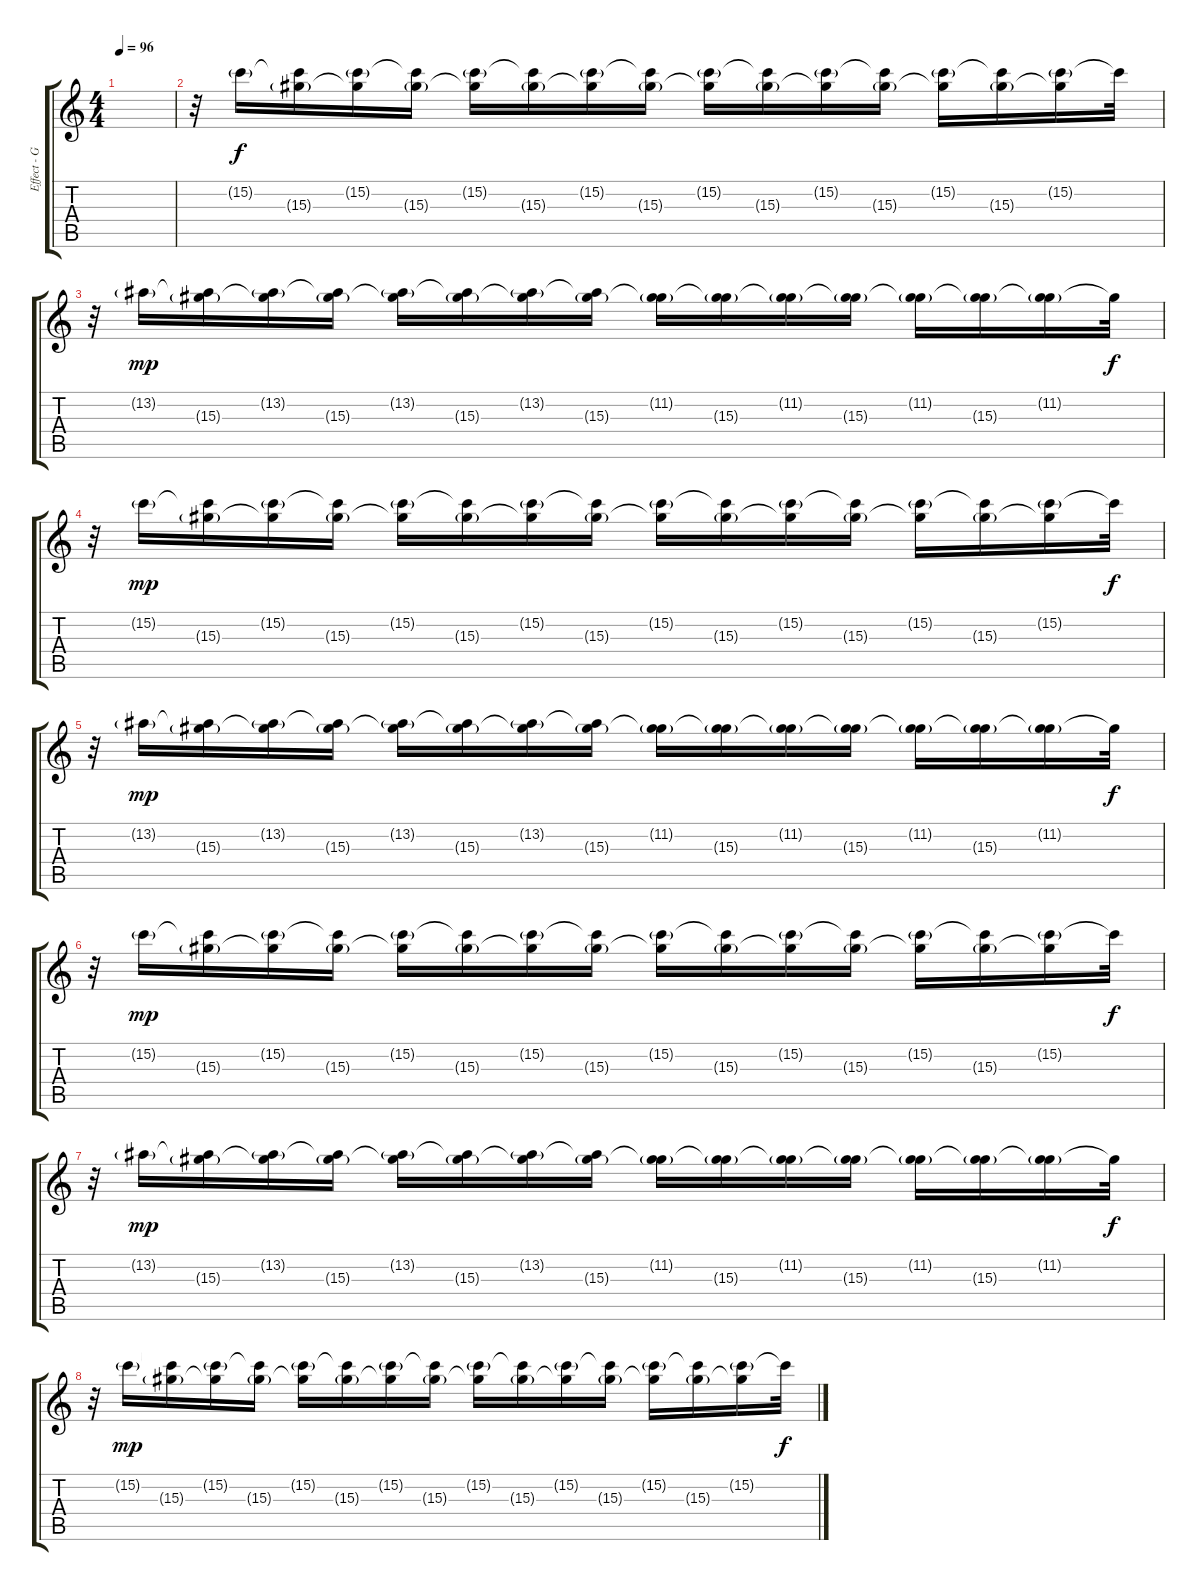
\track ("Effect - Guitar 2" "Effect - G") {instrument acousticguitarnylon}
\staff {score tabs}
\tuning (D4 A3 F3 C3 G2 C2) {hide}
\ts (4 4)
\tempo 96
\clef g2
\ks c
|
r.32{volume 3} 15.2{g}.16 (15.2{t} 15.3{g}).16 (15.2{g} 15.3{t}).16 (15.2{t} 15.3{g}).16 (15.2{g} 15.3{t}).16 (15.2{t} 15.3{g}).16 (15.2{g} 15.3{t}).16 (15.2{t} 15.3{g}).16{volume 4} (15.2{g} 15.3{t}).16 (15.2{t} 15.3{g}).16 (15.2{g} 15.3{t}).16 (15.2{t} 15.3{g}).16 (15.2{g} 15.3{t}).16 (15.2{t} 15.3{g}).16 (15.2{g} 15.3{t}).16 15.2{t}.32{dy f} |
r.32 13.2{g}.16{dy mp volume 6} (13.2{t} 15.3{g}).16 (13.2{g} 15.3{t}).16 (13.2{t} 15.3{g}).16 (13.2{g} 15.3{t}).16 (13.2{t} 15.3{g}).16 (13.2{g} 15.3{t}).16 (13.2{t} 15.3{g}).16{volume 7} (11.2{g} 15.3{t}).16 (11.2{t} 15.3{g}).16 (11.2{g} 15.3{t}).16 (11.2{t} 15.3{g}).16 (11.2{g} 15.3{t}).16 (11.2{t} 15.3{g}).16 (11.2{g} 15.3{t}).16 11.2{t}.32{dy f} |
r.32 15.2{g}.16{dy mp volume 8} (15.2{t} 15.3{g}).16 (15.2{g} 15.3{t}).16 (15.2{t} 15.3{g}).16 (15.2{g} 15.3{t}).16 (15.2{t} 15.3{g}).16 (15.2{g} 15.3{t}).16 (15.2{t} 15.3{g}).16{volume 9} (15.2{g} 15.3{t}).16 (15.2{t} 15.3{g}).16 (15.2{g} 15.3{t}).16 (15.2{t} 15.3{g}).16 (15.2{g} 15.3{t}).16 (15.2{t} 15.3{g}).16 (15.2{g} 15.3{t}).16 15.2{t}.32{dy f} |
r.32 13.2{g}.16{dy mp volume 10} (13.2{t} 15.3{g}).16 (13.2{g} 15.3{t}).16 (13.2{t} 15.3{g}).16 (13.2{g} 15.3{t}).16 (13.2{t} 15.3{g}).16 (13.2{g} 15.3{t}).16 (13.2{t} 15.3{g}).16{volume 11} (11.2{g} 15.3{t}).16 (11.2{t} 15.3{g}).16 (11.2{g} 15.3{t}).16 (11.2{t} 15.3{g}).16 (11.2{g} 15.3{t}).16 (11.2{t} 15.3{g}).16 (11.2{g} 15.3{t}).16 11.2{t}.32{dy f} |
r.32 15.2{g}.16{dy mp} (15.2{t} 15.3{g}).16 (15.2{g} 15.3{t}).16 (15.2{t} 15.3{g}).16 (15.2{g} 15.3{t}).16 (15.2{t} 15.3{g}).16 (15.2{g} 15.3{t}).16 (15.2{t} 15.3{g}).16 (15.2{g} 15.3{t}).16 (15.2{t} 15.3{g}).16 (15.2{g} 15.3{t}).16 (15.2{t} 15.3{g}).16 (15.2{g} 15.3{t}).16 (15.2{t} 15.3{g}).16 (15.2{g} 15.3{t}).16 15.2{t}.32{dy f} |
r.32 13.2{g}.16{dy mp} (13.2{t} 15.3{g}).16 (13.2{g} 15.3{t}).16 (13.2{t} 15.3{g}).16 (13.2{g} 15.3{t}).16 (13.2{t} 15.3{g}).16 (13.2{g} 15.3{t}).16 (13.2{t} 15.3{g}).16 (11.2{g} 15.3{t}).16 (11.2{t} 15.3{g}).16 (11.2{g} 15.3{t}).16 (11.2{t} 15.3{g}).16 (11.2{g} 15.3{t}).16 (11.2{t} 15.3{g}).16 (11.2{g} 15.3{t}).16 11.2{t}.32{dy f} |
r.32 15.2{g}.16{dy mp} (15.2{t} 15.3{g}).16 (15.2{g} 15.3{t}).16 (15.2{t} 15.3{g}).16 (15.2{g} 15.3{t}).16 (15.2{t} 15.3{g}).16 (15.2{g} 15.3{t}).16 (15.2{t} 15.3{g}).16 (15.2{g} 15.3{t}).16 (15.2{t} 15.3{g}).16 (15.2{g} 15.3{t}).16 (15.2{t} 15.3{g}).16 (15.2{g} 15.3{t}).16 (15.2{t} 15.3{g}).16 (15.2{g} 15.3{t}).16 15.2{t}.32{dy f}
